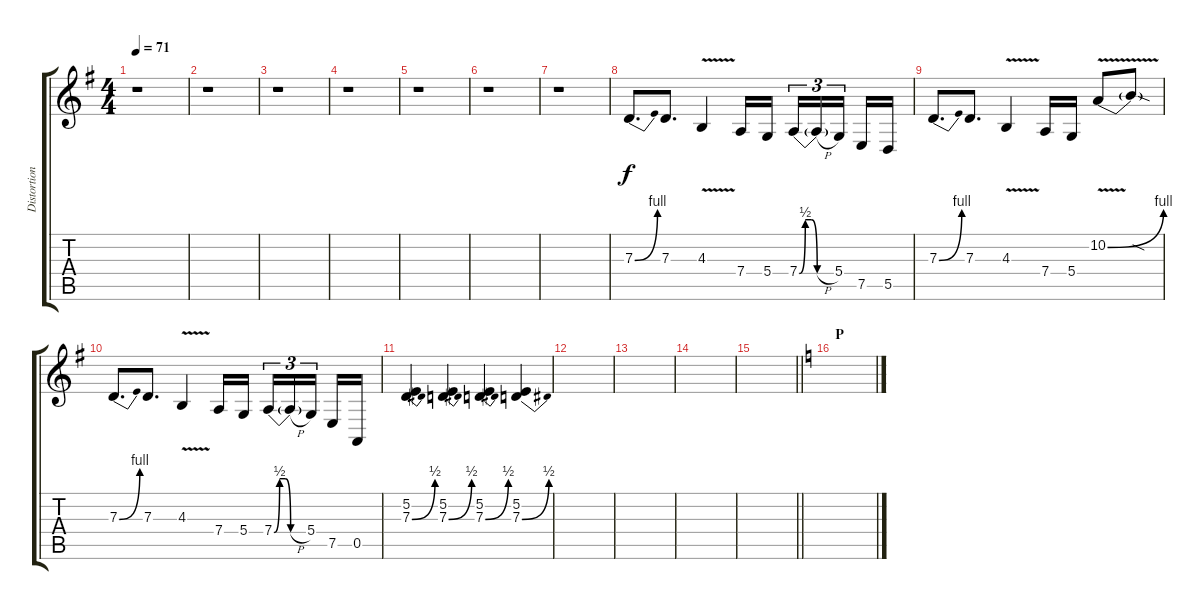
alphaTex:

\track ("Distortion w/ Octaver 2" "Distortion") {instrument distortionguitar}
\staff {score tabs}
\tuning (E4 B2 G2 D2 A1 E2) {hide}
\ts (4 4)
\tempo 71
\clef g2
\ks g
r.1{dy f} |
r.1 |
r.1 |
r.1 |
r.1 |
r.1 |
r.1 |
7.3{be (bend 0 0 60 4)}.8{d} 7.3.8{d} 4.3{v}.4 7.4.16 5.4.16 7.4{be (custom 0 0 10 2 20 2 30 0 60 0)}.16{tu (3 2)} 7.4{h t}.16{tu (3 2)} 5.4.16{tu (3 2) beam splitsecondary} 7.5.16 5.5.16 |
7.3{be (bend 0 0 60 4)}.8{d} 7.3.8{d} 4.3{v}.4 7.4.16 5.4.16 10.2{be (bend 0 0 60 4) v}.8 10.2{sod t}.8 |
7.3{be (bend 0 0 60 4)}.8{d} 7.3.8{d} 4.3{v}.4 7.4.16 5.4.16 7.4{be (custom 0 0 10 2 20 2 30 0 60 0)}.16{tu (3 2)} 7.4{h t}.16{tu (3 2)} 5.4.16{tu (3 2) beam splitsecondary} 7.5.16 0.5.16 |
(5.2 7.3{be (bend 0 0 60 2)}).4 (5.2 7.3{be (bend 0 0 60 2)}).4 (5.2 7.3{be (bend 0 0 60 2)}).4 (5.2 7.3{be (bend 0 0 60 2)}).4 |
|
|
|
\barLineRight lightlight
|
\section ("" "P")
\ks c
